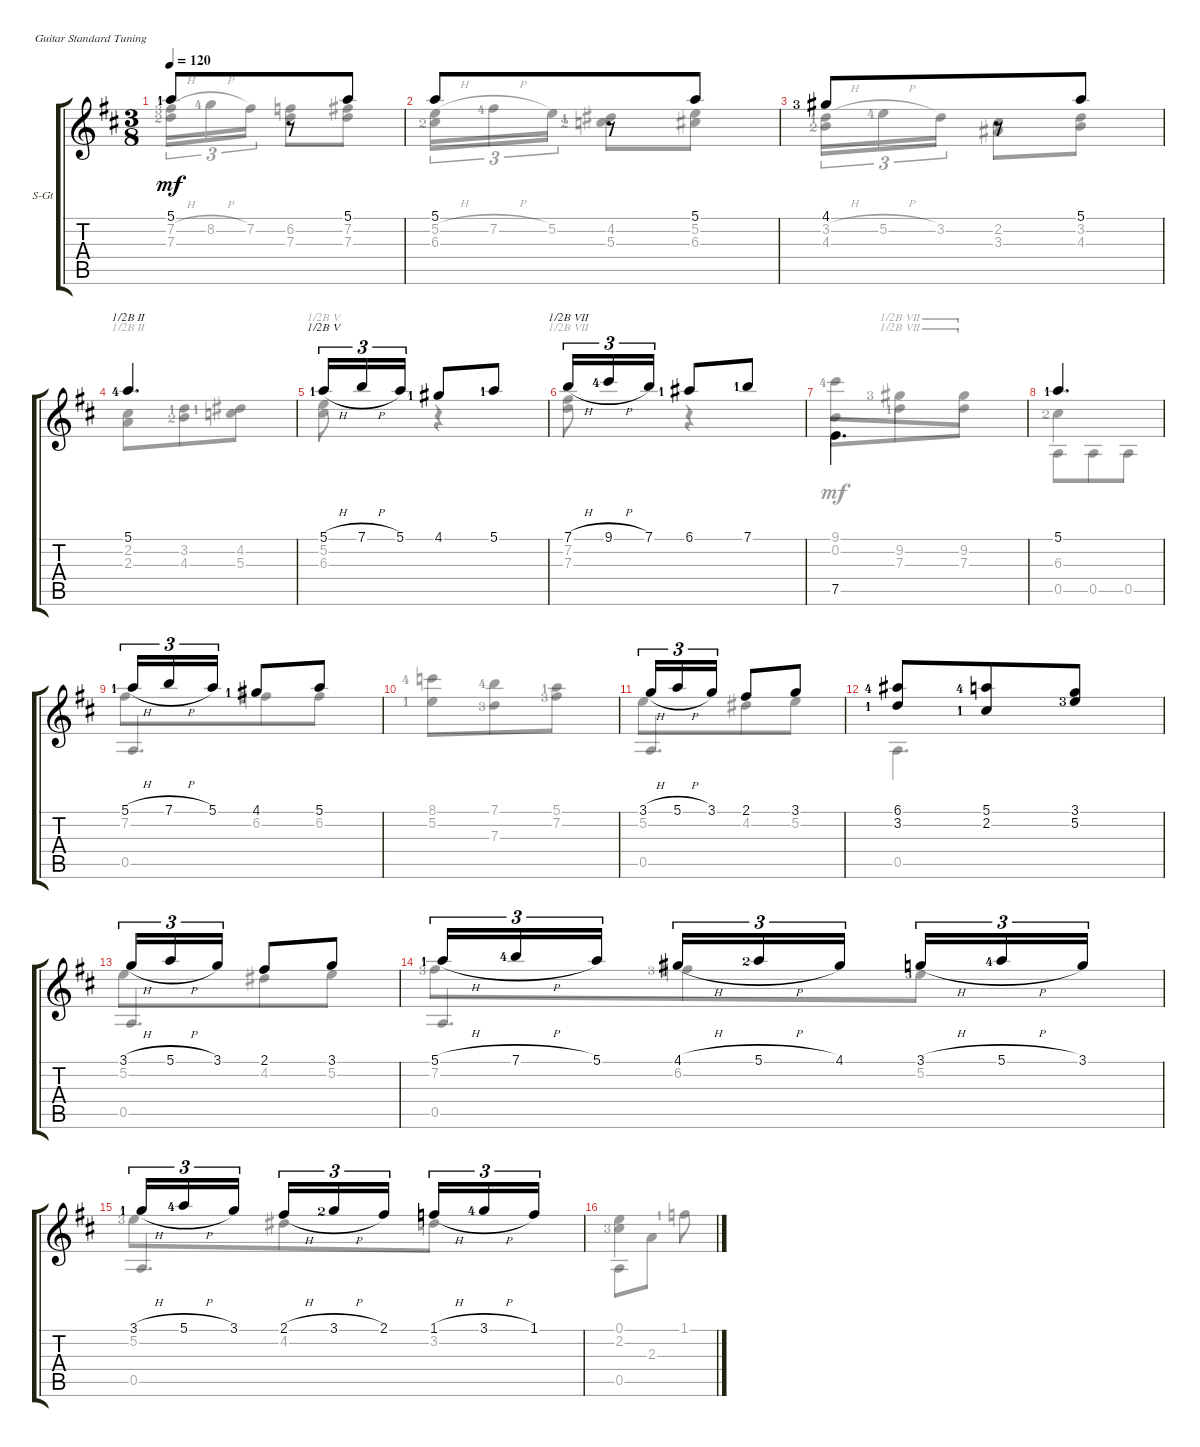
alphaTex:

\defaultSystemsLayout 4
\bracketExtendMode groupsimilarinstruments
\firstSystemTrackNameOrientation horizontal
\otherSystemsTrackNameOrientation horizontal
\track ("Steel Guitar" "S-Gt") {instrument acousticguitarsteel}
\staff {score tabs}
\tuning (E4 B3 G3 D3 A2 E2)
\voice
\ts (3 8)
\tempo 120
\clef g2
\ks d
5.1{lf 2}.8{dy mf} r.8 5.1.8 |
5.1.8 r.8 5.1.8 |
4.1{lf 4}.8 r.8 5.1.8 |
5.1{lf 5}.4{d barre (2 half)} |
5.1{h lf 2}.16{tu (3 2) barre (5 half)} 7.1{h}.16{tu (3 2)} 5.1.16{tu (3 2)} 4.1{lf 2}.8 5.1{lf 2}.8 |
7.1{h}.16{tu (3 2) barre (7 half)} 9.1{h lf 5}.16{tu (3 2)} 7.1.16{tu (3 2)} 6.1{lf 2}.8 7.1{lf 2}.8 |
7.5.4{d beam invert} |
5.1{lf 2}.4{d} |
5.1{h lf 2}.16{tu (3 2)} 7.1{h}.16{tu (3 2)} 5.1.16{tu (3 2)} 4.1{lf 2}.8 5.1.8 |
|
3.1{h}.16{tu (3 2)} 5.1{h}.16{tu (3 2)} 3.1.16{tu (3 2)} 2.1.8 3.1.8 |
(6.1{lf 5} 3.2{lf 2}).8 (5.1{lf 5} 2.2{lf 2}).8 (3.1 5.2{lf 4}).8 |
3.1{h}.16{tu (3 2)} 5.1{h}.16{tu (3 2)} 3.1.16{tu (3 2)} 2.1.8 3.1.8 |
5.1{h lf 2}.16{tu (3 2)} 7.1{h lf 5}.16{tu (3 2)} 5.1.16{tu (3 2)} 4.1{h}.16{tu (3 2)} 5.1{h lf 3}.16{tu (3 2)} 4.1.16{tu (3 2)} 3.1{h}.16{tu (3 2)} 5.1{h lf 5}.16{tu (3 2)} 3.1.16{tu (3 2)} |
3.1{h lf 2}.16{tu (3 2)} 5.1{h lf 5}.16{tu (3 2)} 3.1.16{tu (3 2)} 2.1{h}.16{tu (3 2)} 3.1{h lf 3}.16{tu (3 2)} 2.1.16{tu (3 2)} 1.1{h}.16{tu (3 2)} 3.1{h lf 5}.16{tu (3 2)} 1.1.16{tu (3 2)} |
\voice
\clef g2
\ottava regular
\simile none
\ks d
(7.2{h lf 4} 7.3{lf 3}).16{tu (3 2) dy mf} 8.2{h lf 5}.16{tu (3 2)} 7.2.16{tu (3 2)} (7.3 6.2).8 (7.2 7.3).8 |
(5.2{h} 6.3{lf 3}).16{tu (3 2)} 7.2{h lf 5}.16{tu (3 2)} 5.2.16{tu (3 2)} (5.3{lf 3} 4.2{lf 2}).8 (5.2 6.3).8 |
(3.2{h lf 2} 4.3{lf 3}).16{tu (3 2)} 5.2{h lf 5}.16{tu (3 2)} 3.2.16{tu (3 2)} (3.3 2.2).8 (3.2 4.3).8 |
(2.3 2.2).8{barre (2 half)} (3.2{lf 2} 4.3{lf 3}).8 (4.2{lf 2} 5.3).8 |
(5.2 6.3).8{barre (5 half)} r.4 |
(7.2 7.3).8{barre (7 half)} r.4 |
9.1{lf 5}.8 9.2{lf 4}.8{barre (7 half)} 9.2.8{barre (7 half)} |
6.3{lf 3}.4 |
0.5.4{d beam invert} |
(8.1{lf 5} 5.2{lf 2}).8 (7.1{lf 5} 7.3{lf 4}).8 (5.1{lf 2} 7.2{lf 4}).8 |
0.5.4{d beam invert} |
0.5.4{d} |
0.5.4{d beam invert} |
0.5.4{d beam invert} |
0.5.4{d beam invert} |
0.5.8 2.3.8
\voice
\clef g2
\ottava regular
\simile none
\ks d
|
|
|
|
|
|
0.2.8 7.3{lf 2}.8{barre (7 half)} 7.3.8{barre (7 half)} |
0.5.8 0.5.8 0.5.8 |
7.2.8 6.2.8 6.2.8 |
|
5.2.8 4.2.8 5.2.8 |
|
5.2.8 4.2.8 5.2.8 |
7.2{lf 4}.8 6.2{lf 4}.8 5.2{lf 4}.8 |
5.2{lf 4}.8 4.2.8 3.2.8 |
(0.1 2.2{lf 4}).4 1.1{lf 2}.8
